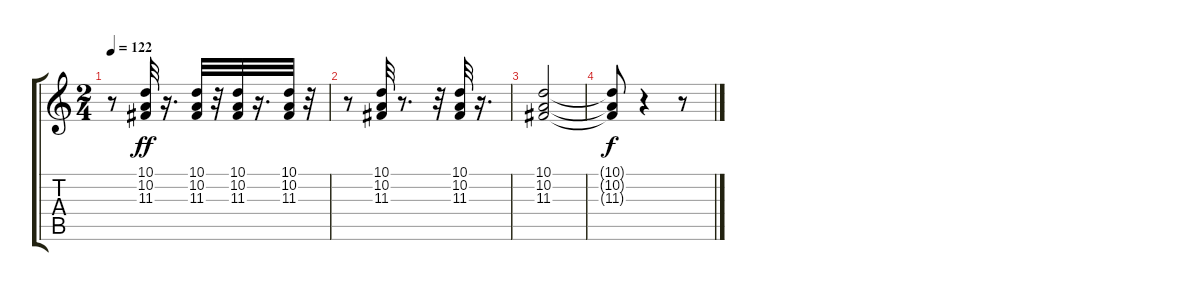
\track "" {instrument rockorgan}
\staff {score tabs}
\tuning (E4 B3 G3 D3 A2 E2) {hide}
\ts (2 4)
\tempo 122
\clef g2
\ks c
r.8{dy ff} (10.1 10.2 11.3).32 r.16{d} (10.1 10.2 11.3).32 r.32 (10.1 10.2 11.3).32 r.16{d} (10.1 10.2 11.3).32 r.32 |
r.8 (10.1 10.2 11.3).32 r.8{d} r.32 (10.1 10.2 11.3).32 r.16{d} |
(10.1 10.2 11.3).2 |
(10.1{t} 10.2{t} 11.3{t}).8{dy f} r.4 r.8
